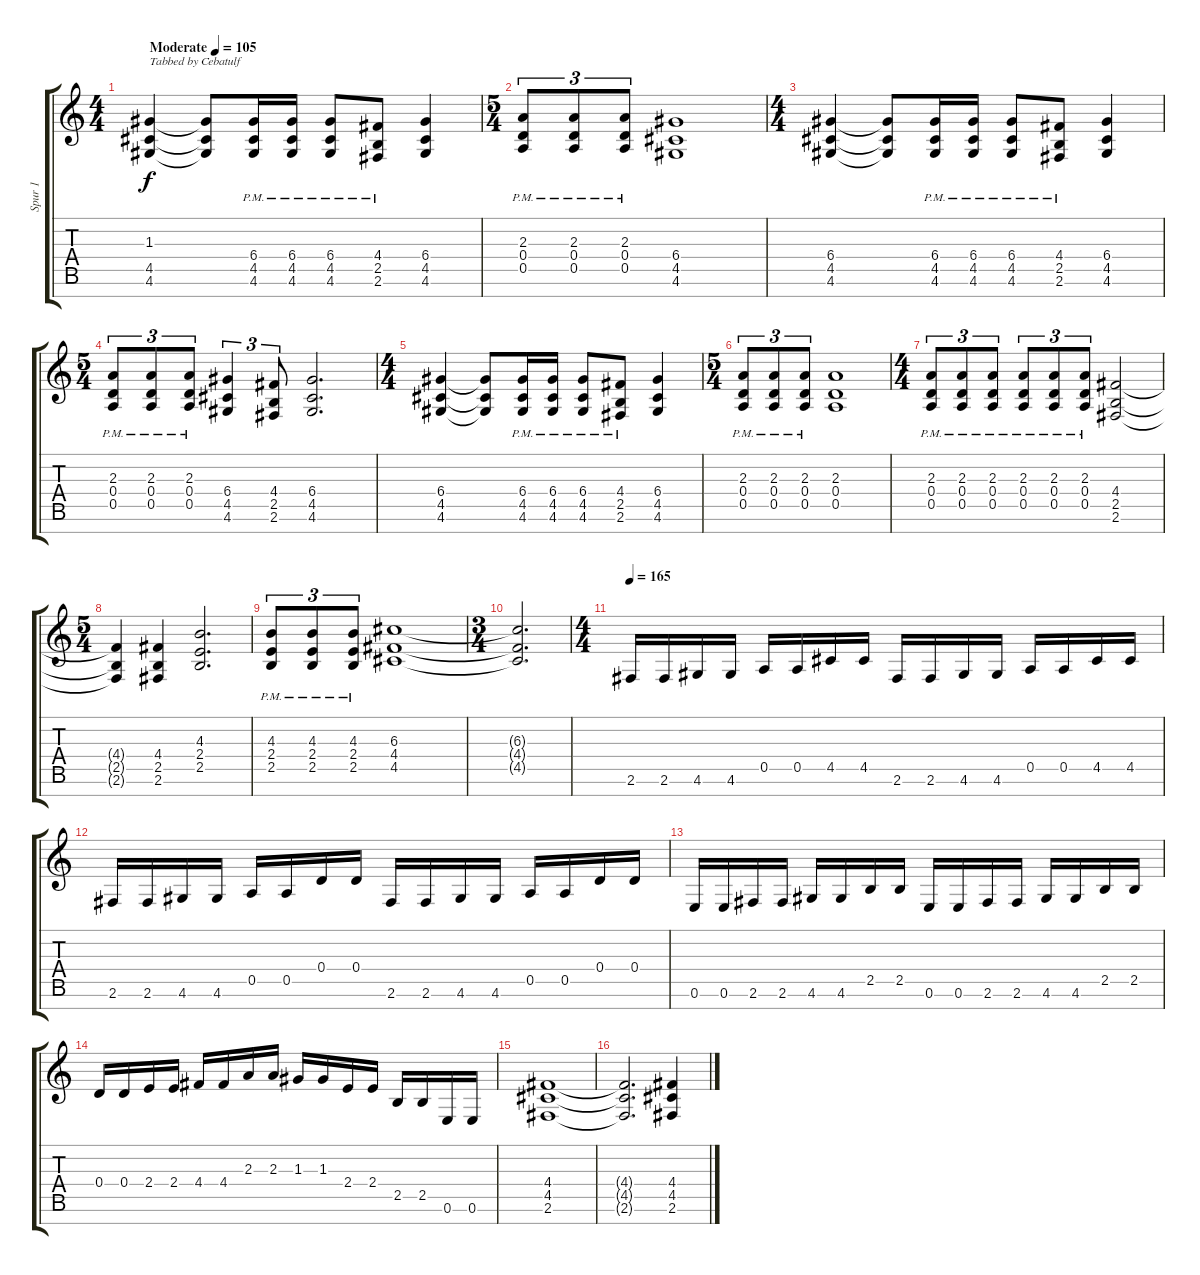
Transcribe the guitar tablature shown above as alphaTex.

\track ("Spur 1" "Spur 1") {instrument distortionguitar}
\staff {score tabs}
\tuning (E4 B3 G3 D3 A2 E2 B1) {hide}
\ts (4 4)
\tempo (105 "Moderate")
\clef g2
\ks c
(1.3 4.5 4.6).4{txt "Tabbed by Cebatulf" dy f instrument distortionguitar} (1.3{t} 4.5{t} 4.6{t}).8 (6.4{pm} 4.5{pm} 4.6{pm}).16 (6.4{pm} 4.5{pm} 4.6{pm}).16 (6.4{pm} 4.5{pm} 4.6{pm}).8 (4.4{pm} 2.5{pm} 2.6{pm}).8 (6.4 4.5 4.6).4 |
\ts (5 4)
(2.3{pm} 0.4{pm} 0.5{pm}).8{tu (3 2)} (2.3{pm} 0.4{pm} 0.5{pm}).8{tu (3 2)} (2.3{pm} 0.4{pm} 0.5{pm}).8{tu (3 2)} (6.4 4.5 4.6).1 |
\ts (4 4)
(6.4 4.5 4.6).4 (6.4{t} 4.5{t} 4.6{t}).8 (6.4{pm} 4.5{pm} 4.6{pm}).16 (6.4{pm} 4.5{pm} 4.6{pm}).16 (6.4{pm} 4.5{pm} 4.6{pm}).8 (4.4{pm} 2.5{pm} 2.6{pm}).8 (6.4 4.5 4.6).4 |
\ts (5 4)
(2.3{pm} 0.4{pm} 0.5{pm}).8{tu (3 2)} (2.3{pm} 0.4{pm} 0.5{pm}).8{tu (3 2)} (2.3{pm} 0.4{pm} 0.5{pm}).8{tu (3 2)} (6.4 4.5 4.6).4{tu (3 2)} (4.4 2.5 2.6).8{tu (3 2)} (6.4 4.5 4.6).2{d} |
\ts (4 4)
(6.4 4.5 4.6).4 (6.4{t} 4.5{t} 4.6{t}).8 (6.4{pm} 4.5{pm} 4.6{pm}).16 (6.4{pm} 4.5{pm} 4.6{pm}).16 (6.4{pm} 4.5{pm} 4.6{pm}).8 (4.4{pm} 2.5{pm} 2.6{pm}).8 (6.4 4.5 4.6).4 |
\ts (5 4)
(2.3{pm} 0.4{pm} 0.5{pm}).8{tu (3 2)} (2.3{pm} 0.4{pm} 0.5{pm}).8{tu (3 2)} (2.3{pm} 0.4{pm} 0.5{pm}).8{tu (3 2)} (2.3 0.4 0.5).1 |
\ts (4 4)
(2.3{pm} 0.4{pm} 0.5{pm}).8{tu (3 2)} (2.3{pm} 0.4{pm} 0.5{pm}).8{tu (3 2)} (2.3{pm} 0.4{pm} 0.5{pm}).8{tu (3 2)} (2.3{pm} 0.4{pm} 0.5{pm}).8{tu (3 2)} (2.3{pm} 0.4{pm} 0.5{pm}).8{tu (3 2)} (2.3{pm} 0.4{pm} 0.5{pm}).8{tu (3 2)} (4.4 2.5 2.6).2 |
\ts (5 4)
(4.4{t} 2.5{t} 2.6{t}).4 (4.4 2.5 2.6).4 (4.3 2.4 2.5).2{d} |
(4.3{pm} 2.4{pm} 2.5{pm}).8{tu (3 2)} (4.3{pm} 2.4{pm} 2.5{pm}).8{tu (3 2)} (4.3{pm} 2.4{pm} 2.5{pm}).8{tu (3 2)} (6.3 4.4 4.5).1 |
\ts (3 4)
(6.3{t} 4.4{t} 4.5{t}).2{d} |
\ts (4 4)
\tempo 165
2.6.16 2.6.16 4.6.16 4.6.16 0.5.16 0.5.16 4.5.16 4.5.16 2.6.16 2.6.16 4.6.16 4.6.16 0.5.16 0.5.16 4.5.16 4.5.16 |
2.6.16 2.6.16 4.6.16 4.6.16 0.5.16 0.5.16 0.4.16 0.4.16 2.6.16 2.6.16 4.6.16 4.6.16 0.5.16 0.5.16 0.4.16 0.4.16 |
0.6.16 0.6.16 2.6.16 2.6.16 4.6.16 4.6.16 2.5.16 2.5.16 0.6.16 0.6.16 2.6.16 2.6.16 4.6.16 4.6.16 2.5.16 2.5.16 |
0.4.16 0.4.16 2.4.16 2.4.16 4.4.16 4.4.16 2.3.16 2.3.16 1.3.16 1.3.16 2.4.16 2.4.16 2.5.16 2.5.16 0.6.16 0.6.16 |
(4.4 4.5 2.6).1 |
(4.4{t} 4.5{t} 2.6{t}).2{d} (4.4 4.5 2.6).4
